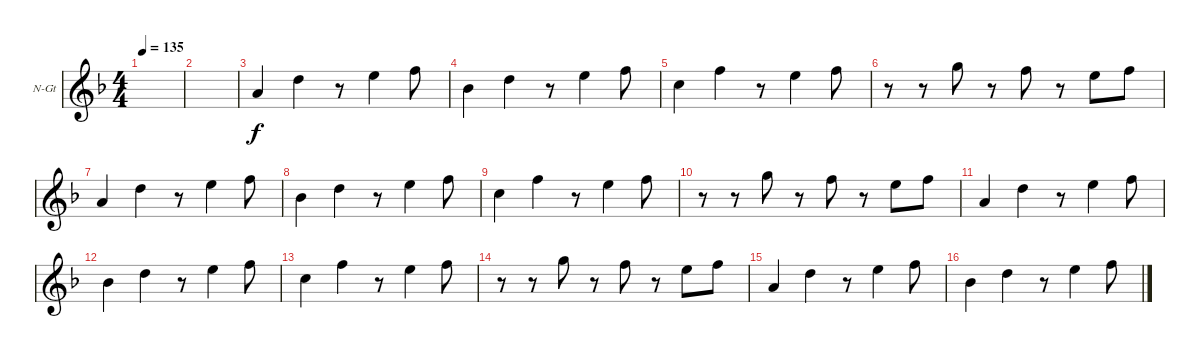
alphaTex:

\defaultSystemsLayout 4
\bracketExtendMode groupsimilarinstruments
\firstSystemTrackNameOrientation horizontal
\otherSystemsTrackNameOrientation horizontal
\track ("Nylon Guitar" "N-Gt") {instrument acousticguitarnylon}
\staff {score}
\tuning (E4 B3 G3 D3 A2 E2)
\ts (4 4)
\tempo 135
\clef g2
\ks dminor
|
|
7.4.4 7.3.4 r.8 9.3.4 10.3.8 |
8.4.4 7.3.4 r.8 9.3.4 10.3.8 |
10.4.4 10.3.4 r.8 9.3.4 10.3.8 |
r.8 r.8 12.3.8 r.8 10.3.8 r.8 9.3.8 10.3.8 |
7.4.4 7.3.4 r.8 9.3.4 10.3.8 |
8.4.4 7.3.4 r.8 9.3.4 10.3.8 |
10.4.4 10.3.4 r.8 9.3.4 10.3.8 |
r.8 r.8 12.3.8 r.8 10.3.8 r.8 9.3.8 10.3.8 |
7.4.4 7.3.4 r.8 9.3.4 10.3.8 |
8.4.4 7.3.4 r.8 9.3.4 10.3.8 |
10.4.4 10.3.4 r.8 9.3.4 10.3.8 |
r.8 r.8 12.3.8 r.8 10.3.8 r.8 9.3.8 10.3.8 |
7.4.4 7.3.4 r.8 9.3.4 10.3.8 |
8.4.4 7.3.4 r.8 9.3.4 10.3.8
